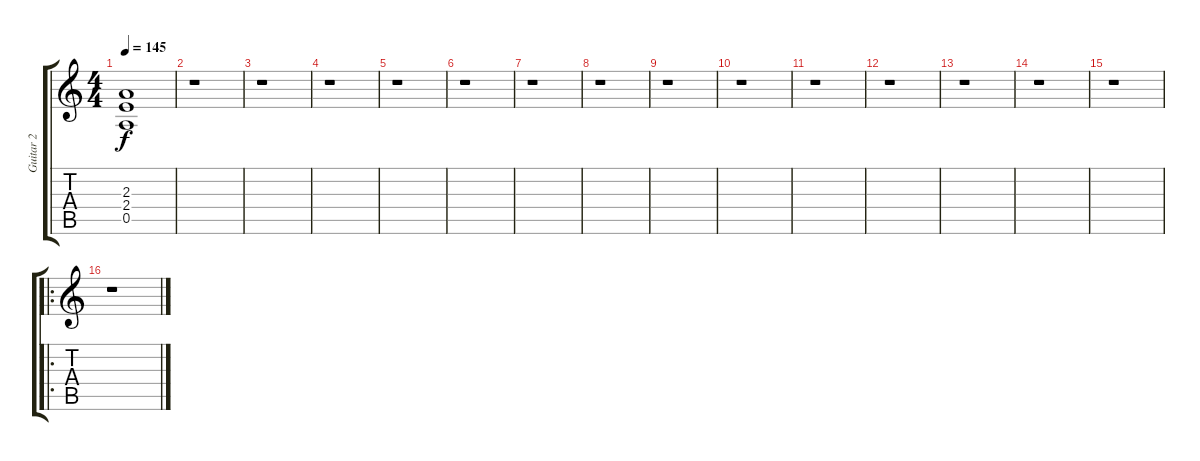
\track ("Guitar 2" "Guitar 2") {instrument distortionguitar}
\staff {score tabs}
\tuning (E4 B3 G3 D3 A2 E2) {hide}
\ts (4 4)
\tempo 145
\clef g2
\ks c
(2.3 2.4 0.5).1{dy f} |
r.1 |
r.1 |
r.1 |
r.1 |
r.1 |
r.1 |
r.1 |
r.1 |
r.1 |
r.1 |
r.1 |
r.1 |
r.1 |
r.1 |
\ro
r.1
